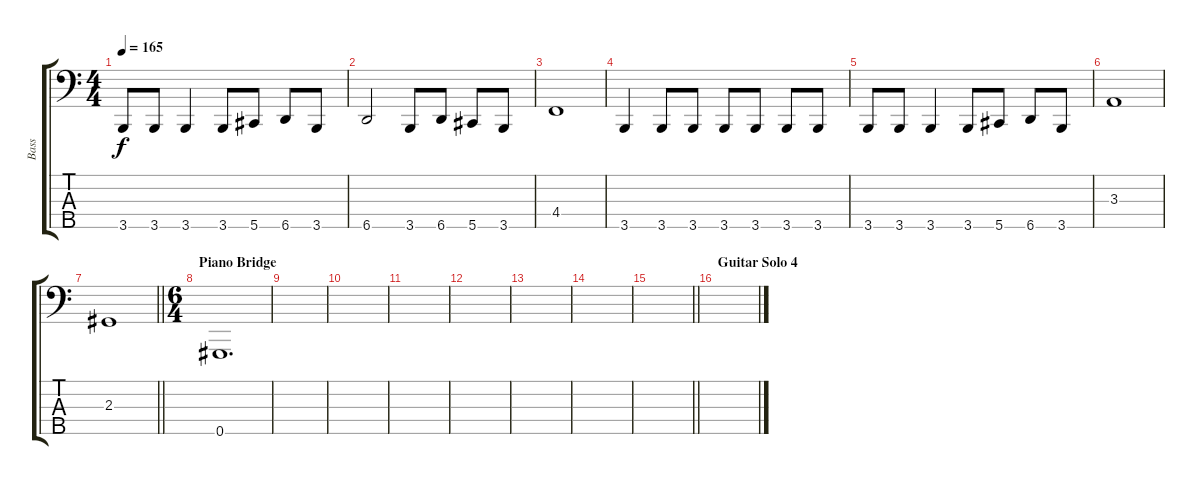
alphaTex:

\track ("Bass" "Bass") {instrument slapbass2}
\staff {score tabs}
\tuning (E2 B1 Gb1 Db1 Ab0) {hide}
\ts (4 4)
\tempo 165
\clef f4
\ks c
3.5.8{dy f} 3.5.8 3.5.4 3.5.8 5.5.8 6.5.8 3.5.8 |
6.5.2 3.5.8 6.5.8 5.5.8 3.5.8 |
4.4.1 |
3.5.4 3.5.8 3.5.8 3.5.8 3.5.8 3.5.8 3.5.8 |
3.5.8 3.5.8 3.5.4 3.5.8 5.5.8 6.5.8 3.5.8 |
3.3.1 |
\barLineRight lightlight
2.3.1 |
\ts (6 4)
\section ("" "Piano Bridge")
0.5.1{d} |
|
|
|
|
|
|
\barLineRight lightlight
|
\section ("" "Guitar Solo 4")
